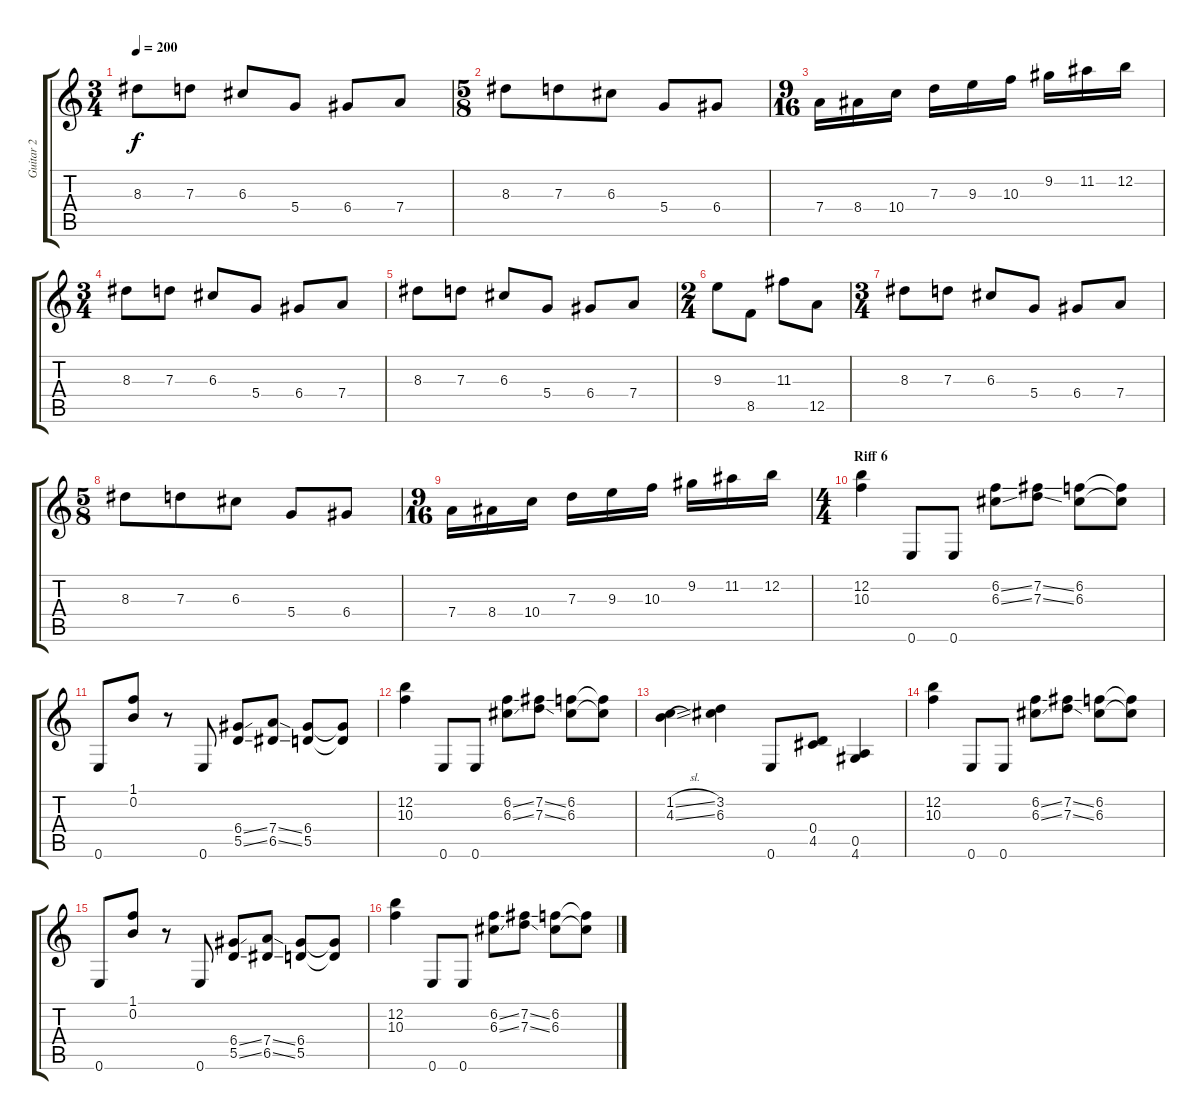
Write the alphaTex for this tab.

\track ("Guitar 2" "Guitar 2") {instrument distortionguitar}
\staff {score tabs}
\tuning (E4 B3 G3 D3 A2 E2) {hide}
\ts (3 4)
\tempo 200
\clef g2
\ks c
8.3.8{dy f} 7.3.8 6.3.8 5.4.8 6.4.8 7.4.8 |
\ts (5 8)
8.3.8 7.3.8 6.3.8 5.4.8 6.4.8 |
\ts (9 16)
7.4.16 8.4.16 10.4.16 7.3.16 9.3.16 10.3.16 9.2.16 11.2.16 12.2.16 |
\ts (3 4)
8.3.8 7.3.8 6.3.8 5.4.8 6.4.8 7.4.8 |
8.3.8 7.3.8 6.3.8 5.4.8 6.4.8 7.4.8 |
\ts (2 4)
9.3.8 8.5.8 11.3.8 12.5.8 |
\ts (3 4)
8.3.8 7.3.8 6.3.8 5.4.8 6.4.8 7.4.8 |
\ts (5 8)
8.3.8 7.3.8 6.3.8 5.4.8 6.4.8 |
\ts (9 16)
7.4.16 8.4.16 10.4.16 7.3.16 9.3.16 10.3.16 9.2.16 11.2.16 12.2.16 |
\ts (4 4)
\section ("" "Riff 6")
(12.2 10.3).4{instrument distortionguitar} 0.6.8 0.6.8 (6.2{ss} 6.3{ss}).8 (7.2{ss} 7.3{ss}).8 (6.2 6.3).8 (6.2{t} 6.3{t}).8 |
0.6.8 (1.1 0.2).8 r.8 0.6.8 (6.4{ss} 5.5{ss}).8 (7.4{ss} 6.5{ss}).8 (6.4 5.5).8 (6.4{t} 5.5{t}).8 |
(12.2 10.3).4 0.6.8 0.6.8 (6.2{ss} 6.3{ss}).8 (7.2{ss} 7.3{ss}).8 (6.2 6.3).8 (6.2{t} 6.3{t}).8 |
(1.2{sl} 4.3{sl}).4 (3.2 6.3).4 0.6.8 (0.4 4.5).8 (0.5 4.6).4 |
(12.2 10.3).4 0.6.8 0.6.8 (6.2{ss} 6.3{ss}).8 (7.2{ss} 7.3{ss}).8 (6.2 6.3).8 (6.2{t} 6.3{t}).8 |
0.6.8 (1.1 0.2).8 r.8 0.6.8 (6.4{ss} 5.5{ss}).8 (7.4{ss} 6.5{ss}).8 (6.4 5.5).8 (6.4{t} 5.5{t}).8 |
(12.2 10.3).4 0.6.8 0.6.8 (6.2{ss} 6.3{ss}).8 (7.2{ss} 7.3{ss}).8 (6.2 6.3).8 (6.2{t} 6.3{t}).8
